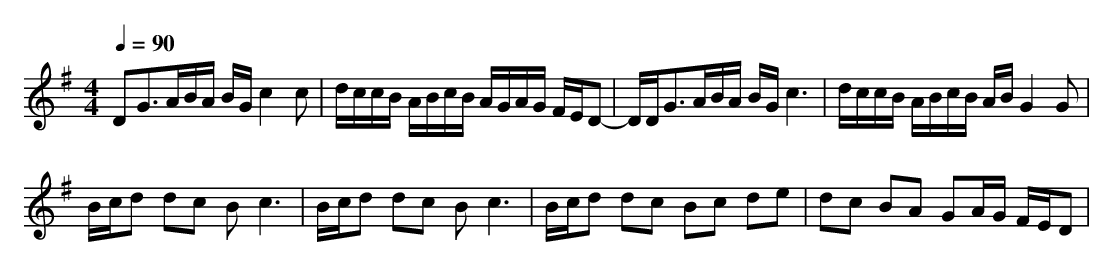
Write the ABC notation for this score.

X:1
T:
M: 4/4
L: 1/8
Q:1/4=90
K:G % 1 sharps
DG3/2A/2B/2A/2 B/2G/2c2c|d/2c/2c/2B/2 A/2B/2c/2B/2 A/2G/2A/2G/2 F/2E/2D-|D/2D<GA/2B/2A/2 B/2G/2c3|d/2c/2c/2B/2 A/2B/2c/2B/2 A/2B/2G2G|
B/2c/2d dc B2<c2|B/2c/2d dc B2<c2|B/2c/2d dc Bc de|dc BA GA/2G/2 F/2E/2D|
